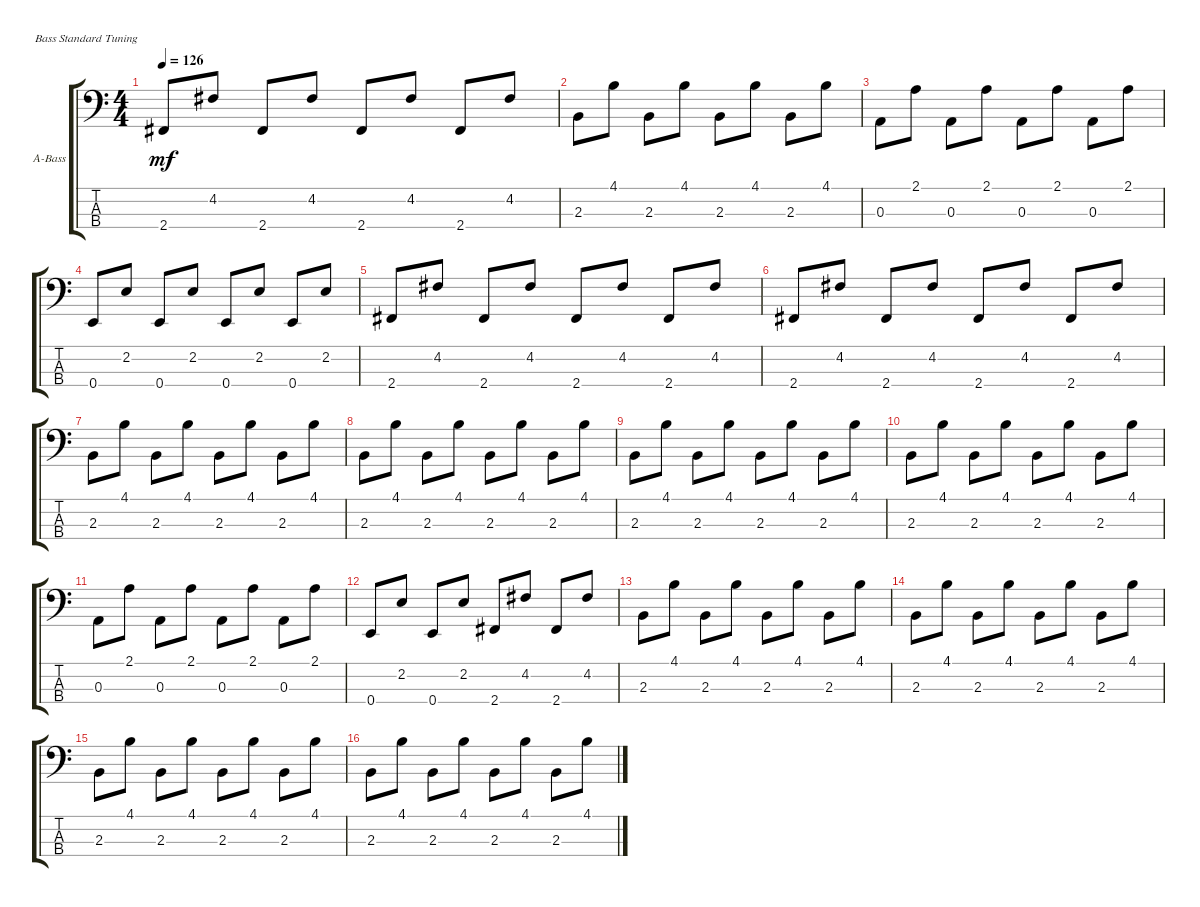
\bracketExtendMode groupsimilarinstruments
\firstSystemTrackNameOrientation horizontal
\otherSystemsTrackNameOrientation horizontal
\track ("Acoustic Bass" "A-Bass") {instrument acousticbass}
\staff {score tabs}
\tuning (G2 D2 A1 E1)
\ts (4 4)
\tempo 126
\clef f4
\scale
0.333333
\ks c
2.4.8{dy mf} 4.2.8 2.4.8 4.2.8 2.4.8 4.2.8 2.4.8 4.2.8 |
\scale
0.333333 2.3.8 4.1.8 2.3.8 4.1.8 2.3.8 4.1.8 2.3.8 4.1.8 |
\scale
0.333333 0.3.8 2.1.8 0.3.8 2.1.8 0.3.8 2.1.8 0.3.8 2.1.8 |
\scale
0.333333 0.4.8 2.2.8 0.4.8 2.2.8 0.4.8 2.2.8 0.4.8 2.2.8 |
\scale
0.333333 2.4.8 4.2.8 2.4.8 4.2.8 2.4.8 4.2.8 2.4.8 4.2.8 |
\scale
0.333333 2.4.8 4.2.8 2.4.8 4.2.8 2.4.8 4.2.8 2.4.8 4.2.8 |
\scale
0.333333 2.3.8 4.1.8 2.3.8 4.1.8 2.3.8 4.1.8 2.3.8 4.1.8 |
\scale
0.333333 2.3.8 4.1.8 2.3.8 4.1.8 2.3.8 4.1.8 2.3.8 4.1.8 |
\scale
0.333333 2.3.8 4.1.8 2.3.8 4.1.8 2.3.8 4.1.8 2.3.8 4.1.8 |
\scale
0.333333 2.3.8 4.1.8 2.3.8 4.1.8 2.3.8 4.1.8 2.3.8 4.1.8 |
\scale
0.333333 0.3.8 2.1.8 0.3.8 2.1.8 0.3.8 2.1.8 0.3.8 2.1.8 |
\scale
0.333333 0.4.8 2.2.8 0.4.8 2.2.8 2.4.8 4.2.8 2.4.8 4.2.8 |
\scale
0.333333 2.3.8 4.1.8 2.3.8 4.1.8 2.3.8 4.1.8 2.3.8 4.1.8 |
\scale
0.333333 2.3.8 4.1.8 2.3.8 4.1.8 2.3.8 4.1.8 2.3.8 4.1.8 |
\scale
0.333333 2.3.8 4.1.8 2.3.8 4.1.8 2.3.8 4.1.8 2.3.8 4.1.8 |
\scale
0.333333 2.3.8 4.1.8 2.3.8 4.1.8 2.3.8 4.1.8 2.3.8 4.1.8
